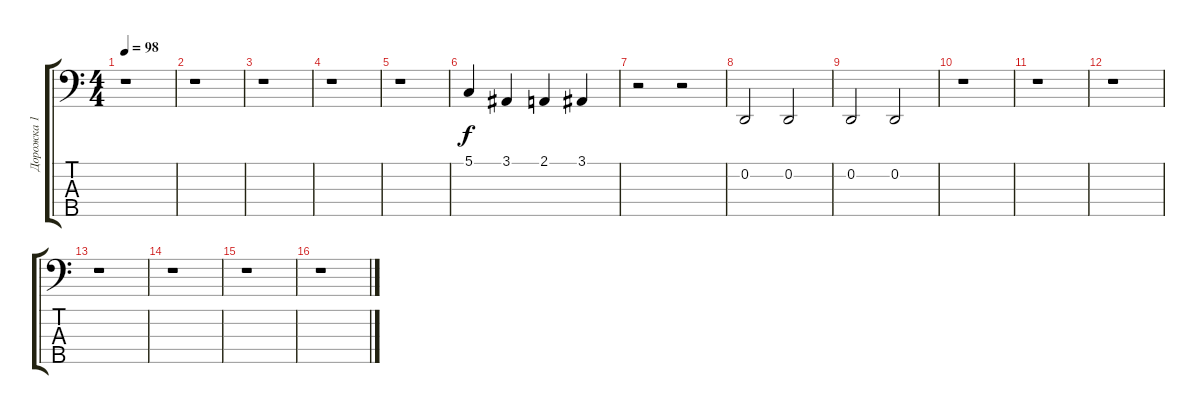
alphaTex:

\track ("Дорожка 1" "Дорожка 1") {instrument drawbarorgan}
\staff {score tabs}
\tuning (G2 D2 A1 E1 B0) {hide}
\ts (4 4)
\tempo 98
\clef f4
\ks c
r.1{dy f instrument drawbarorgan} |
r.1 |
r.1 |
r.1 |
r.1 |
5.1.4 3.1.4 2.1.4 3.1.4 |
r.2 r.2 |
0.2.2 0.2.2 |
0.2.2 0.2.2 |
r.1 |
r.1 |
r.1 |
r.1 |
r.1 |
r.1 |
r.1
